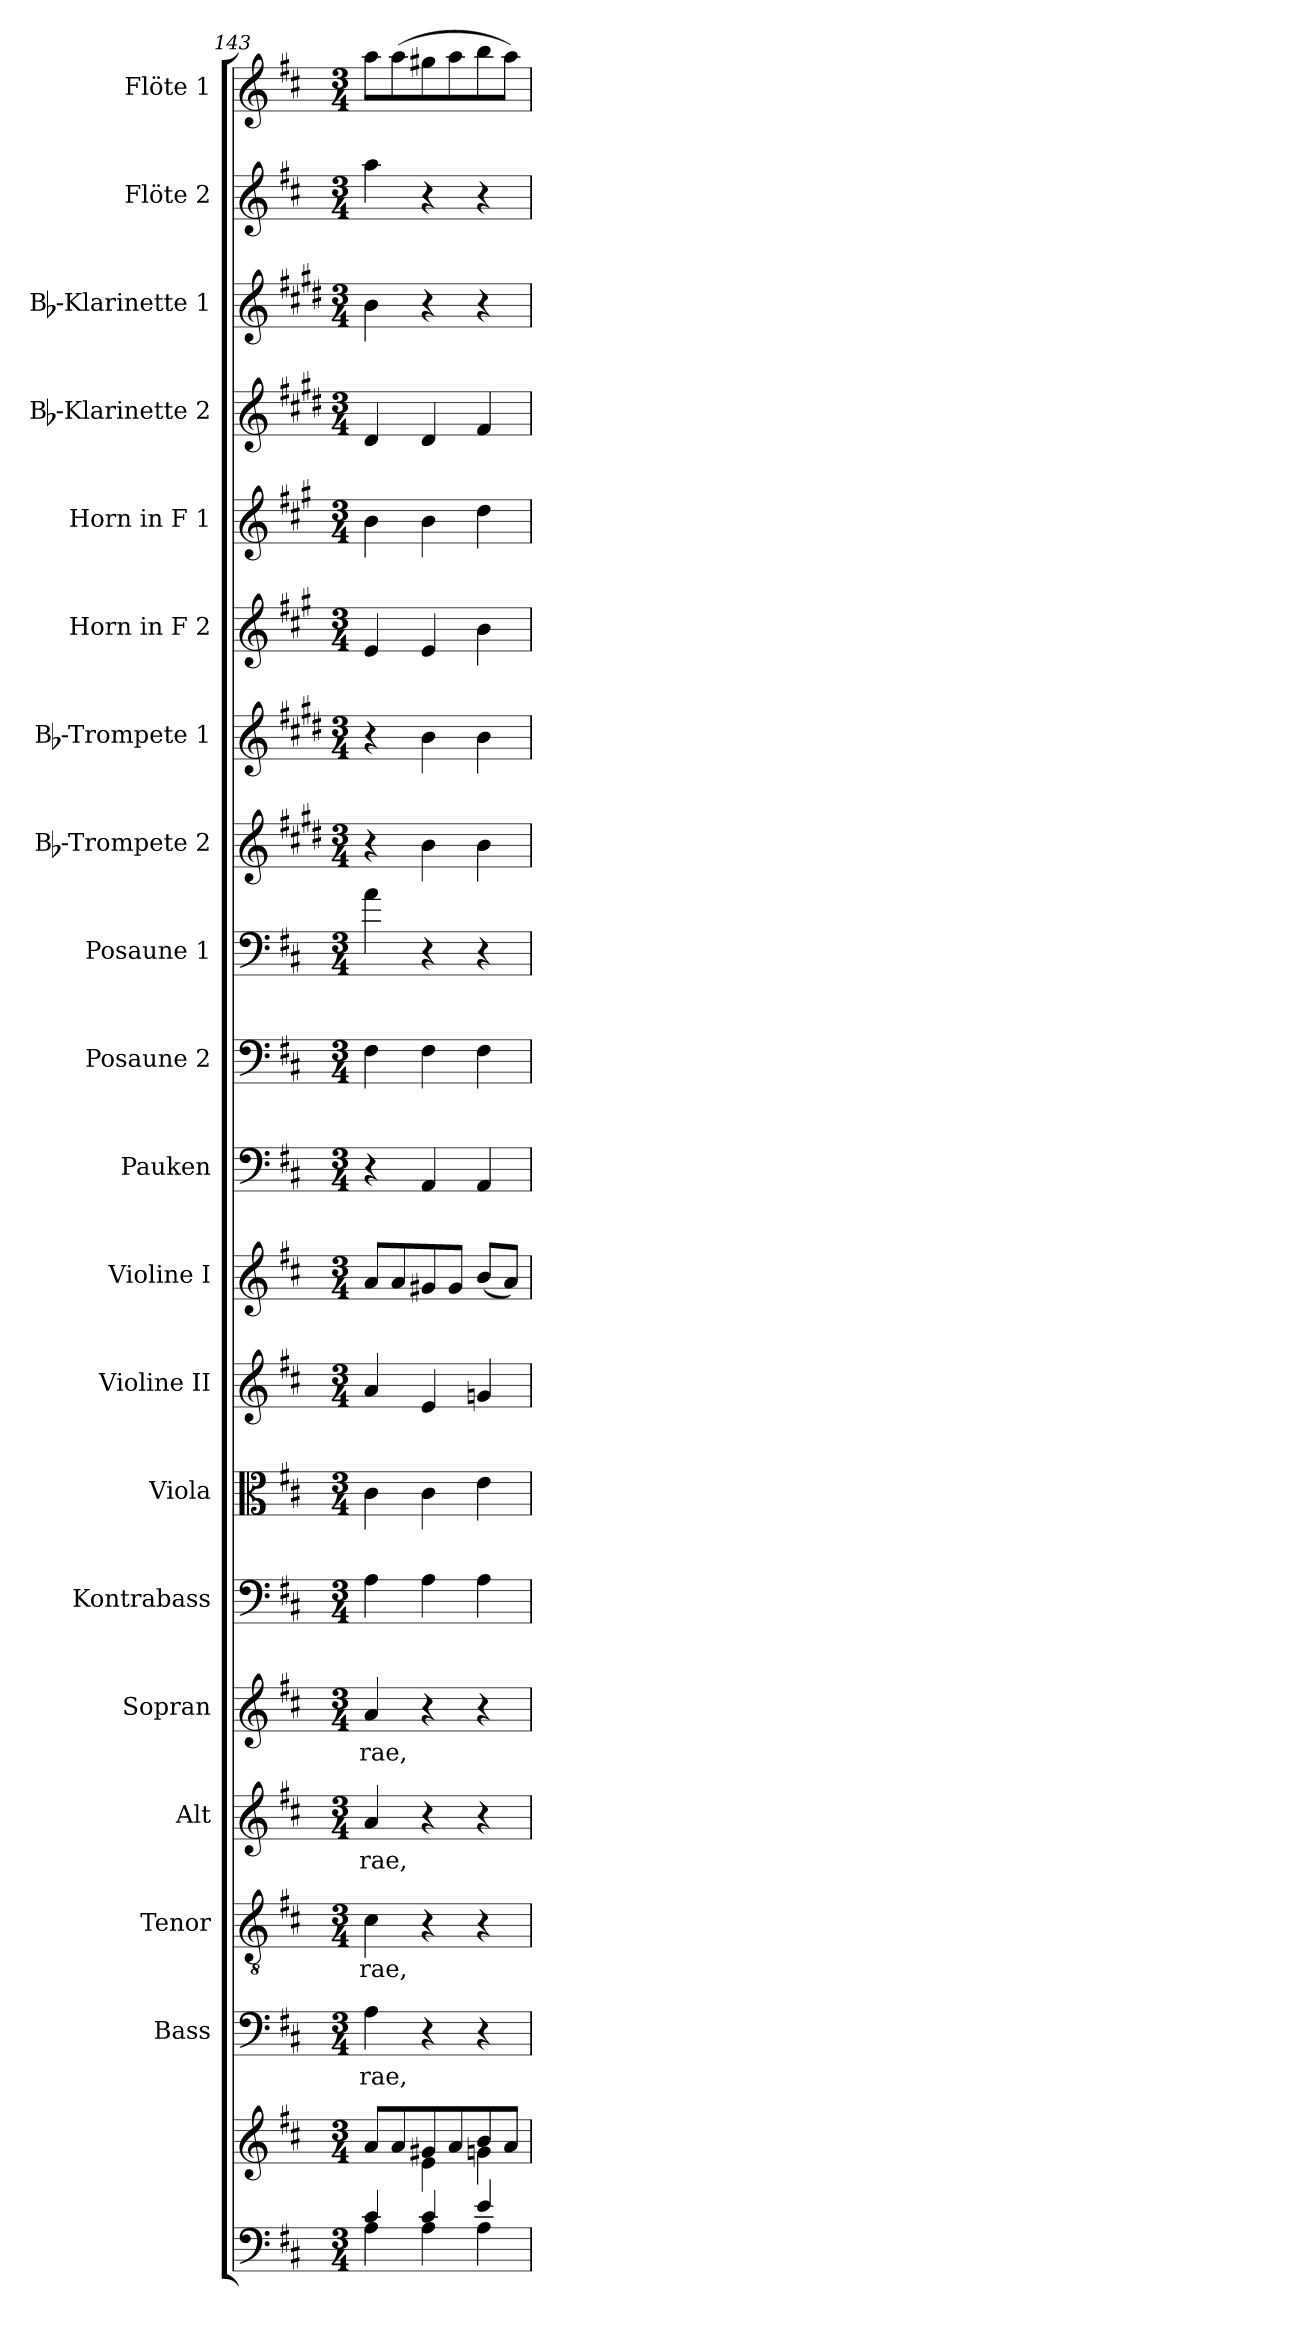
**kern	**kern	**kern	**text	**kern	**text	**kern	**text	**kern	**text	**kern	**kern	**kern	**kern	**kern	**kern	**kern	**kern	**kern	**kern	**kern	**kern	**kern	**kern	**kern
*part20	*part20	*part19	*part19	*part18	*part18	*part17	*part17	*part16	*part16	*part15	*part14	*part13	*part12	*part11	*part10	*part9	*part8	*part7	*part6	*part5	*part4	*part3	*part2	*part1
*staff21	*staff20	*staff19	*staff19	*staff18	*staff18	*staff17	*staff17	*staff16	*staff16	*staff15	*staff14	*staff13	*staff12	*staff11	*staff10	*staff9	*staff8	*staff7	*staff6	*staff5	*staff4	*staff3	*staff2	*staff1
*	*	*I"Bass	*	*I"Tenor	*	*I"Alt	*	*I"Sopran	*	*I"Kontrabass	*I"Viola	*I"Violine II	*I"Violine I	*I"Pauken	*I"Posaune 2	*I"Posaune 1	*I"Bb-Trompete 2	*I"Bb-Trompete 1	*I"Horn in F 2	*I"Horn in F 1	*I"Bb-Klarinette 2	*I"Bb-Klarinette 1	*I"Flöte 2	*I"Flöte 1
*	*	*I'B.	*	*I'T.	*	*I'A.	*	*I'S.	*	*I'Kb.	*I'Vla.	*I'Vl. II	*I'Vl. I	*I'Pk.	*I'Pos. 2	*I'Pos. 1	*I'Bb Trp. 2	*I'Bb Trp. 1	*	*	*I'Bb Kl. 2	*I'Bb Kl. 1	*I'Fl. 2	*I'Fl. 1
*clefF4	*clefG2	*clefF4	*	*clefGv2	*	*clefG2	*	*clefG2	*	*clefF4	*clefC3	*clefG2	*clefG2	*clefF4	*clefF4	*clefF4	*clefG2	*clefG2	*clefG2	*clefG2	*clefG2	*clefG2	*clefG2	*clefG2
*	*	*	*	*	*	*	*	*	*	*ITrd7c12	*	*	*	*	*	*	*ITrd1c2	*ITrd1c2	*ITrd4c7	*ITrd4c7	*ITrd1c2	*ITrd1c2	*	*
*k[f#c#]	*k[f#c#]	*k[f#c#]	*	*k[f#c#]	*	*k[f#c#]	*	*k[f#c#]	*	*k[f#c#]	*k[f#c#]	*k[f#c#]	*k[f#c#]	*k[f#c#]	*k[f#c#]	*k[f#c#]	*k[f#c#]	*k[f#c#]	*k[f#c#]	*k[f#c#]	*k[f#c#]	*k[f#c#]	*k[f#c#]	*k[f#c#]
*D:	*D:	*D:	*	*D:	*	*D:	*	*D:	*	*D:	*D:	*D:	*D:	*D:	*D:	*D:	*D:	*D:	*D:	*D:	*D:	*D:	*D:	*D:
*M3/4	*M3/4	*M3/4	*	*M3/4	*	*M3/4	*	*M3/4	*	*M3/4	*M3/4	*M3/4	*M3/4	*M3/4	*M3/4	*M3/4	*M3/4	*M3/4	*M3/4	*M3/4	*M3/4	*M3/4	*M3/4	*M3/4
=143	=143	=143	=143	=143	=143	=143	=143	=143	=143	=143	=143	=143	=143	=143	=143	=143	=143	=143	=143	=143	=143	=143	=143	=143
*^	*^	*	*	*	*	*	*	*	*	*	*	*	*	*	*	*	*	*	*	*	*	*	*	*
!	!	!	!	!	!LO:LY:b	!	!LO:LY:b	!	!LO:LY:b	!	!LO:LY:b	!	!	!	!	!	!	!	!	!	!	!	!	!	!	!
4c#/	4A\	8a/L	4ryy	4A\	-rae,	4c#\	-rae,	4a/	-rae,	4a/	-rae,	4AA\	4c#\	4a/	8a/L	4r	4F#\	4a\	4r	4r	4A/	4e\	4c#/	4a\	4aa\	8aa\L
.	.	8a/	.	.	.	.	.	.	.	.	.	.	.	.	8a/	.	.	.	.	.	.	.	.	.	.	(>8aa\
4c#/	4A\	8g#X/	4e\	4r	.	4r	.	4r	.	4r	.	4AA\	4c#\	4e/	8g#X/	4AA/	4F#\	4r	4a\	4a\	4A/	4e\	4c#/	4r	4r	8gg#X\
.	.	8a/	.	.	.	.	.	.	.	.	.	.	.	.	8g#/J	.	.	.	.	.	.	.	.	.	.	8aa\
4e/	4A\	8b/	4gn\	4r	.	4r	.	4r	.	4r	.	4AA\	4e\	4gn/	(<8b/L	4AA/	4F#\	4r	4a\	4a\	4e\	4g\	4e/	4r	4r	8bb\
.	.	8a/J	.	.	.	.	.	.	.	.	.	.	.	.	8a/J)	.	.	.	.	.	.	.	.	.	.	8aa\J)
*v	*v	*	*	*	*	*	*	*	*	*	*	*	*	*	*	*	*	*	*	*	*	*	*	*	*	*
*	*v	*v	*	*	*	*	*	*	*	*	*	*	*	*	*	*	*	*	*	*	*	*	*	*	*
=	=	=	=	=	=	=	=	=	=	=	=	=	=	=	=	=	=	=	=	=	=	=	=	=
*-	*-	*-	*-	*-	*-	*-	*-	*-	*-	*-	*-	*-	*-	*-	*-	*-	*-	*-	*-	*-	*-	*-	*-	*-
